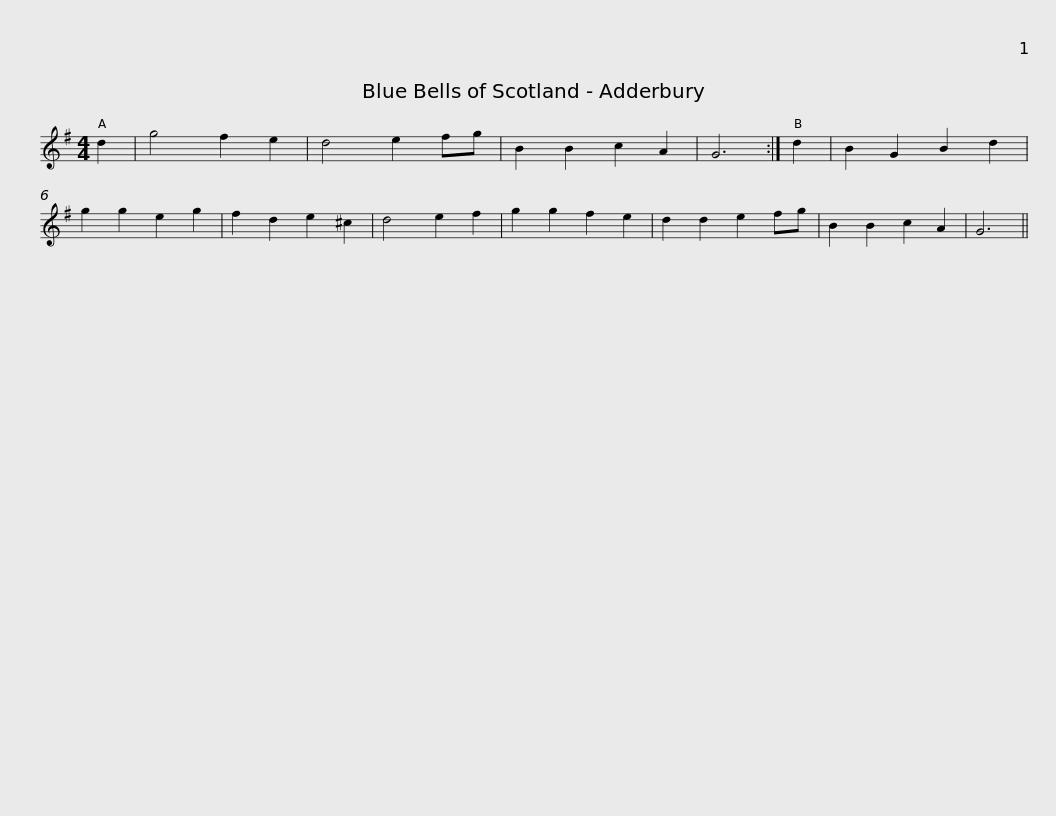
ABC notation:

X:1
L:1/8
M:4/4
I:linebreak $
K:G
V:1 treble
V:1
 d2 | g4 f2 e2 | d4 e2 fg | B2 B2 c2 A2 | G6 :| %5
 d2 | B2 G2 B2 d2 | g2 g2 e2 g2 | f2 d2 e2 ^c2 | d4 e2 f2 | %10
 g2 g2 f2 e2 |$ d2 d2 e2 fg | B2 B2 c2 A2 | G6 || %14
